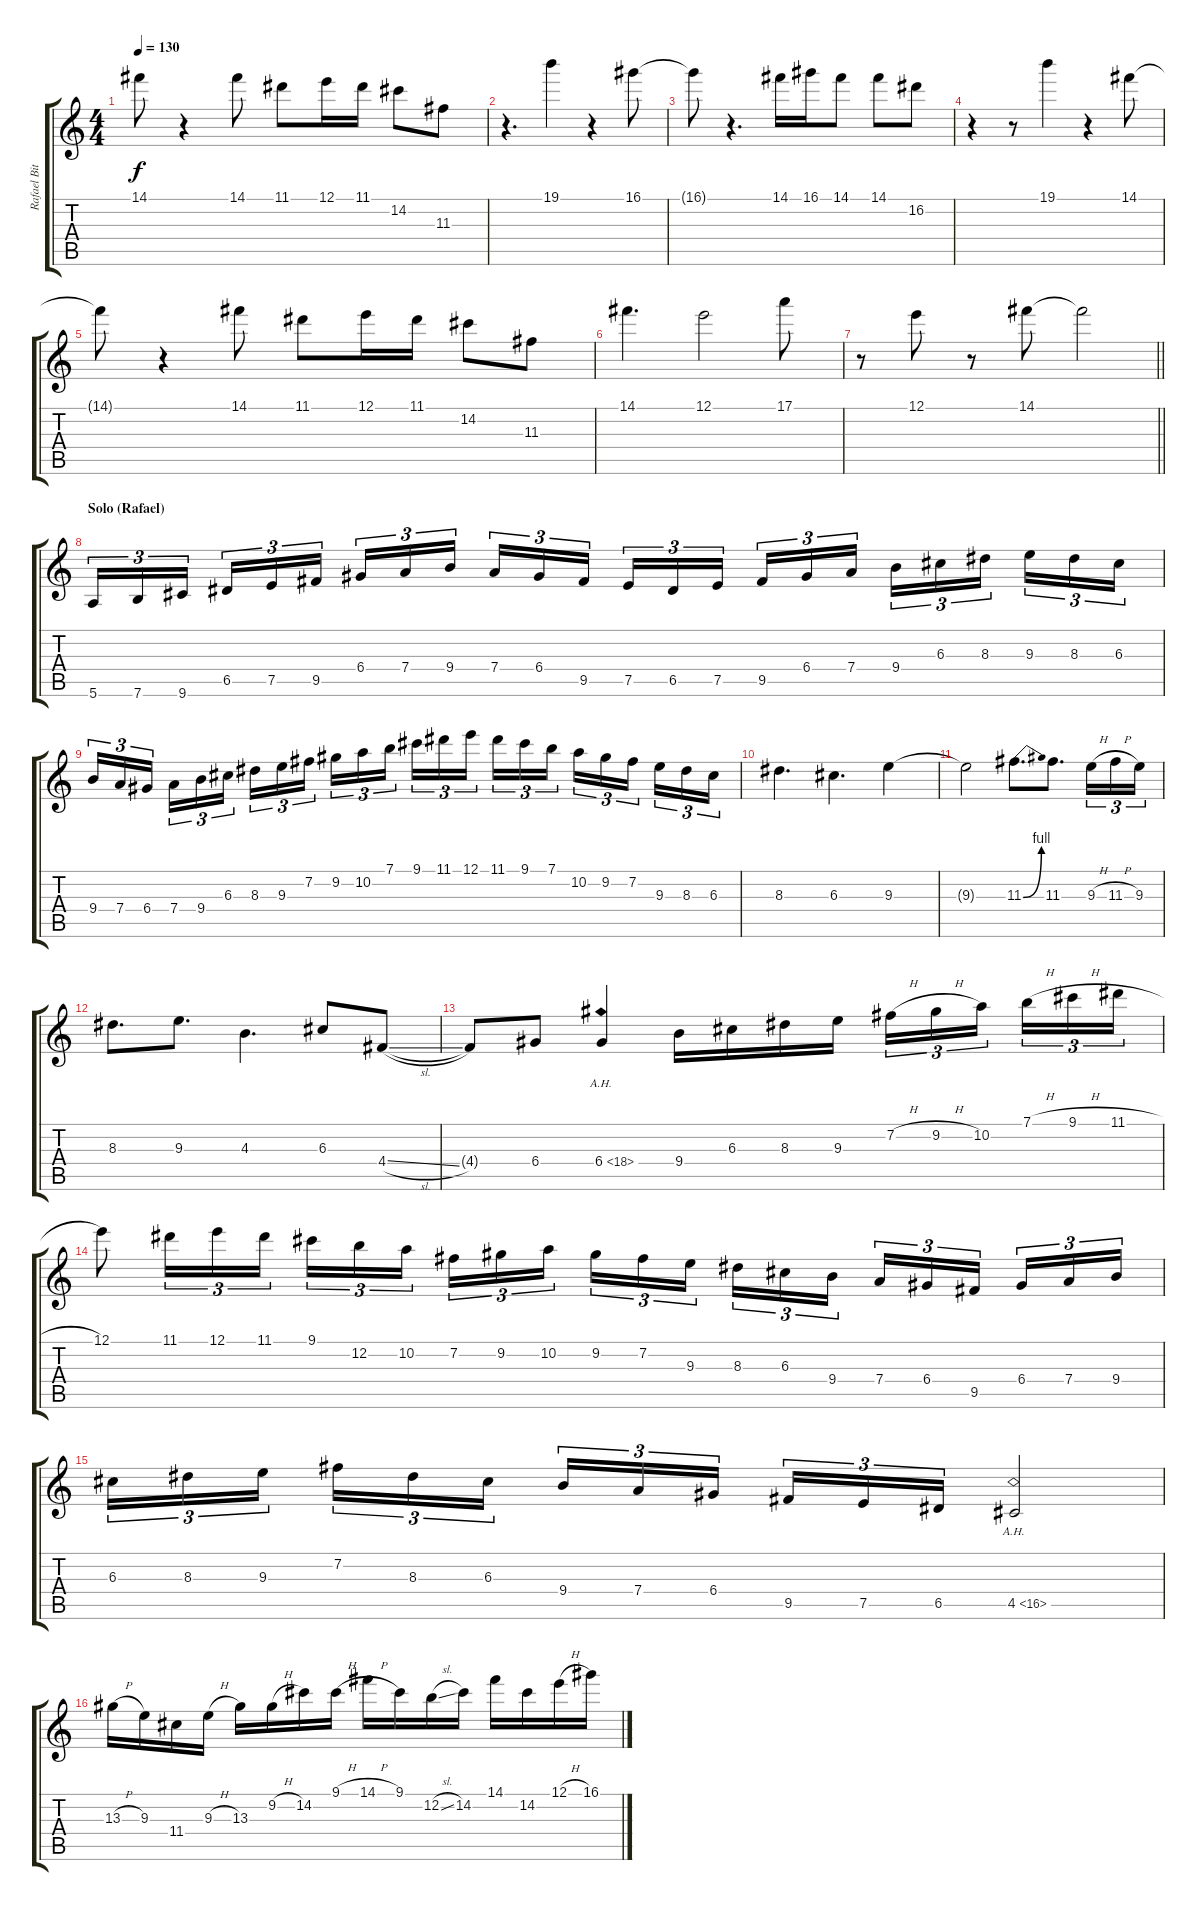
\track ("Rafael Bittencourt" "Rafael Bit") {instrument distortionguitar}
\staff {score tabs}
\tuning (E4 B3 G3 D3 A2 E2) {hide}
\ts (4 4)
\tempo 130
\clef g2
\ks c
14.1{t}.8{dy f} r.4 14.1.8 11.1.8 12.1.16 11.1.16 14.2.8 11.3.8 |
r.4{d} 19.1.4 r.4 16.1.8 |
16.1{t}.8 r.4{d} 14.1.16 16.1.16 14.1.8 14.1.8 16.2.8 |
r.4 r.8 19.1.4 r.4 14.1.8 |
14.1{t}.8 r.4 14.1.8 11.1.8 12.1.16 11.1.16 14.2.8 11.3.8 |
14.1.4{d} 12.1.2 17.1.8 |
\barLineRight lightlight
r.8 12.1.8 r.8 14.1.8 14.1{t}.2 |
\section ("" "Solo (Rafael)")
5.6.16{tu (3 2)} 7.6.16{tu (3 2)} 9.6.16{tu (3 2) beam splitsecondary} 6.5.16{tu (3 2)} 7.5.16{tu (3 2)} 9.5.16{tu (3 2)} 6.4.16{tu (3 2)} 7.4.16{tu (3 2)} 9.4.16{tu (3 2) beam splitsecondary} 7.4.16{tu (3 2)} 6.4.16{tu (3 2)} 9.5.16{tu (3 2)} 7.5.16{tu (3 2)} 6.5.16{tu (3 2)} 7.5.16{tu (3 2) beam splitsecondary} 9.5.16{tu (3 2)} 6.4.16{tu (3 2)} 7.4.16{tu (3 2)} 9.4.16{tu (3 2)} 6.3.16{tu (3 2)} 8.3.16{tu (3 2) beam splitsecondary} 9.3.16{tu (3 2)} 8.3.16{tu (3 2)} 6.3.16{tu (3 2)} |
9.4.16{tu (3 2)} 7.4.16{tu (3 2)} 6.4.16{tu (3 2) beam splitsecondary} 7.4.16{tu (3 2)} 9.4.16{tu (3 2)} 6.3.16{tu (3 2)} 8.3.16{tu (3 2)} 9.3.16{tu (3 2)} 7.2.16{tu (3 2) beam splitsecondary} 9.2.16{tu (3 2)} 10.2.16{tu (3 2)} 7.1.16{tu (3 2)} 9.1.16{tu (3 2)} 11.1.16{tu (3 2)} 12.1.16{tu (3 2) beam splitsecondary} 11.1.16{tu (3 2)} 9.1.16{tu (3 2)} 7.1.16{tu (3 2)} 10.2.16{tu (3 2)} 9.2.16{tu (3 2)} 7.2.16{tu (3 2) beam splitsecondary} 9.3.16{tu (3 2)} 8.3.16{tu (3 2)} 6.3.16{tu (3 2)} |
8.3.4{d} 6.3.4{d} 9.3.4 |
9.3{t}.2 11.3{be (bend 0 0 60 4)}.8{d} 11.3.8{d} 9.3{h}.16{tu (3 2)} 11.3{h}.16{tu (3 2)} 9.3.16{tu (3 2)} |
8.3.8{d} 9.3.8{d} 4.3.4{d} 6.3.8 4.4{sl}.8 |
4.4{t}.8 6.4.8 6.4{ah 12}.4 9.4.16 6.3.16 8.3.16 9.3.16 7.2{h}.16{tu (3 2)} 9.2{h}.16{tu (3 2)} 10.2.16{tu (3 2) beam splitsecondary} 7.1{h}.16{tu (3 2)} 9.1{h}.16{tu (3 2)} 11.1{h}.16{tu (3 2)} |
12.1.8 11.1.16{tu (3 2)} 12.1.16{tu (3 2)} 11.1.16{tu (3 2)} 9.1.16{tu (3 2)} 12.2.16{tu (3 2)} 10.2.16{tu (3 2) beam splitsecondary} 7.2.16{tu (3 2)} 9.2.16{tu (3 2)} 10.2.16{tu (3 2)} 9.2.16{tu (3 2)} 7.2.16{tu (3 2)} 9.3.16{tu (3 2) beam splitsecondary} 8.3.16{tu (3 2)} 6.3.16{tu (3 2)} 9.4.16{tu (3 2)} 7.4.16{tu (3 2)} 6.4.16{tu (3 2)} 9.5.16{tu (3 2) beam splitsecondary} 6.4.16{tu (3 2)} 7.4.16{tu (3 2)} 9.4.16{tu (3 2)} |
6.3.16{tu (3 2)} 8.3.16{tu (3 2)} 9.3.16{tu (3 2) beam splitsecondary} 7.2.16{tu (3 2)} 8.3.16{tu (3 2)} 6.3.16{tu (3 2)} 9.4.16{tu (3 2)} 7.4.16{tu (3 2)} 6.4.16{tu (3 2) beam splitsecondary} 9.5.16{tu (3 2)} 7.5.16{tu (3 2)} 6.5.16{tu (3 2)} 4.5{ah 12}.2 |
13.3{h}.16 9.3.16 11.4.16 9.3{h}.16 13.3.16 9.2{h}.16 14.2.16 9.1{h}.16 14.1{h}.16 9.1.16 12.2{sl}.16 14.2.16 14.1.16 14.2.16 12.1{h}.16 16.1.16
